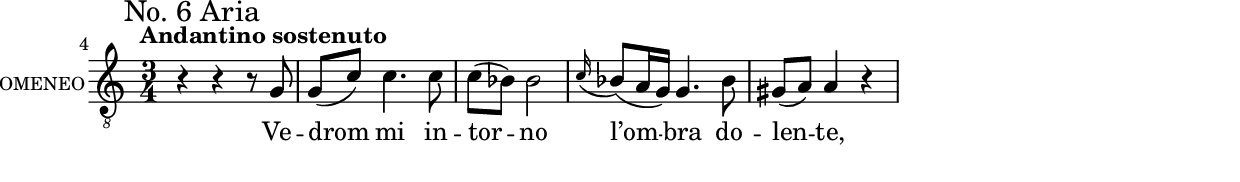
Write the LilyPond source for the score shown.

\version "2.18.2"

\include "lilypond-book-preamble.ly"

\paper {
  % #(set-paper-size "a4")
  top-margin = 10
}

\header {
  % title = "Idomeneo"
  % composer = "W. A. Mozart"
  % opus = "KV. 366"
}

\new Staff \with {
  vocalName = \markup \smallCaps Idomeneo
}
\relative c' {
  \mark \markup "No. 6 Aria"
  \clef "treble_8"
  \key c \major
  \time 3/4
  \tempo "Andantino sostenuto"
  \autoBeamOff
  \set Score.currentBarNumber = #4
  \bar ""
  r4 r r8 g | g8([ c)] c4. c8 | c8([ bes)] bes2 | 
  \appoggiatura c16 bes8([ a16 g)] g4. bes8 | gis8([ a)] a4 r
}
\addlyrics {
  Ve -- | drom mi in -- | tor -- no 
  l’om -- bra do -- | len -- te,
}